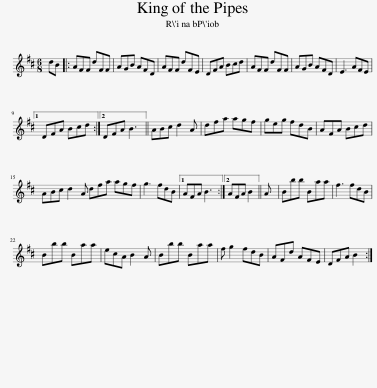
X:1
L:1/8
M:6/8
I:linebreak $
K:Bmin
V:1 treble
V:1
 dB |: AFF dFF | AGB AFD | AFF dFE | DFA Bcd | %5
 AFF dFF | AGB AFD | E3 AFE |1$ DFA Bcd :|2 DFA B3 || %10
 ABc d2 A | dfa agf | geg fdB | AFA Bcd |$ ABc d2 A dfa agf | %15
 g3 fdB |1 AFA B3 :|2 AFA B2 || A | Bbb Baa | %20
 f3 fdB |$ Bbb Baa | ecA B2 A | Bbb Baa | f g2 fdB | %25
 AFd AFE | DFA B2 :| %27
